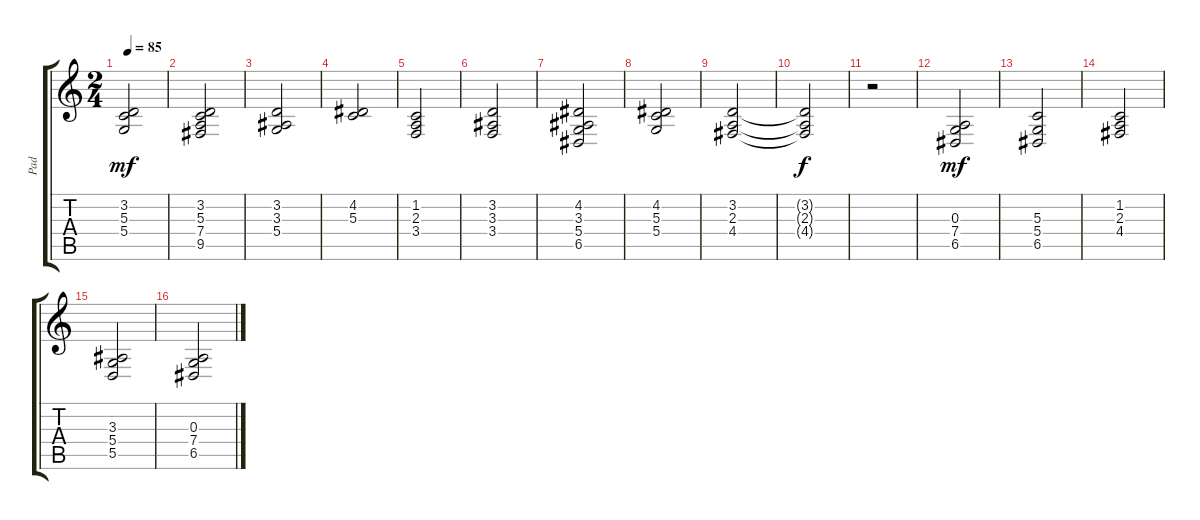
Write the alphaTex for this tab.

\track ("Pad" "Pad") {instrument pad2warm}
\staff {score tabs}
\tuning (E4 B3 G3 D3 A2 E2) {hide}
\ts (2 4)
\tempo 85
\clef g2
\ks c
(3.2 5.3 5.4).2{dy mf} |
(3.2 5.3 7.4 9.5).2 |
(3.2 3.3 5.4).2 |
(4.2 5.3).2 |
(1.2 2.3 3.4).2 |
(3.2 3.3 3.4).2 |
(4.2 3.3 5.4 6.5).2 |
(4.2 5.3 5.4).2 |
(3.2 2.3 4.4).2 |
(3.2{t} 2.3{t} 4.4{t}).2{dy f} |
r.2 |
(0.3 7.4 6.5).2{dy mf} |
(5.3 5.4 6.5).2 |
(1.2 2.3 4.4).2 |
(3.3 5.4 5.5).2 |
(0.3 7.4 6.5).2
